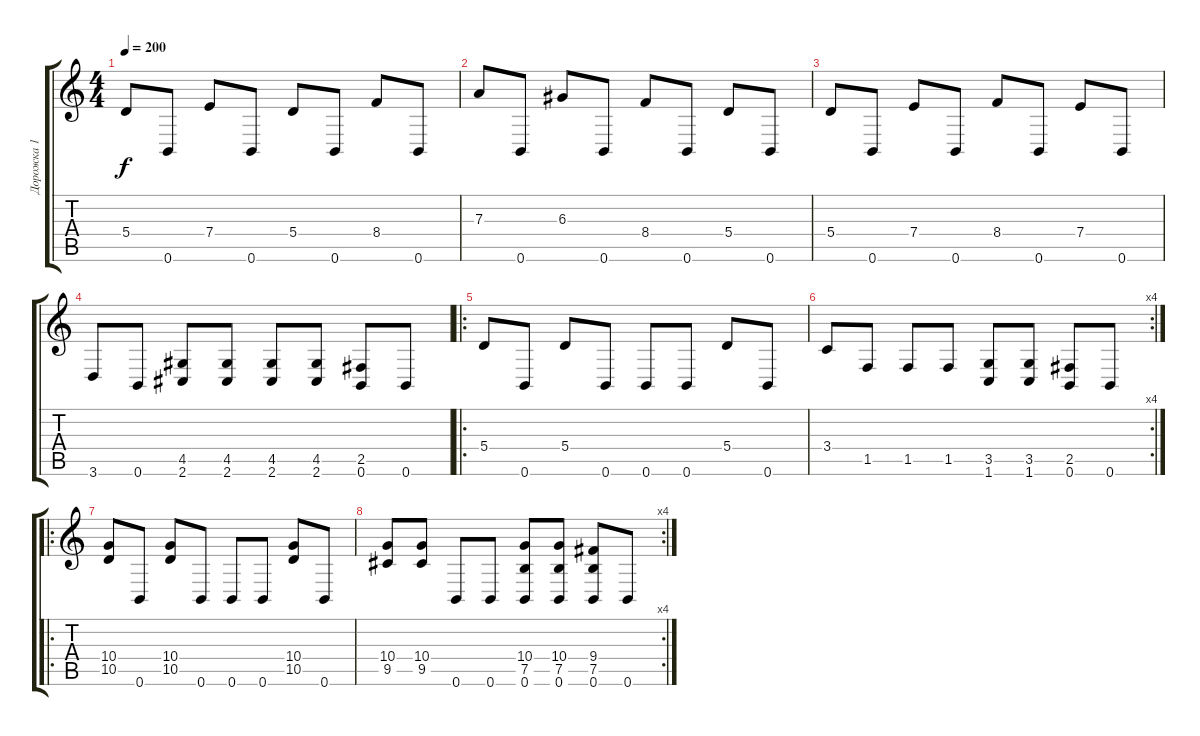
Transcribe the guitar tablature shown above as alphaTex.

\track ("Дорожка 1" "Дорожка 1") {instrument overdrivenguitar}
\staff {score tabs}
\tuning (B3 Gb3 D3 A2 E2 B1) {hide}
\ts (4 4)
\tempo 200
\clef g2
\ks c
5.4.8{dy f} 0.6.8 7.4.8 0.6.8 5.4.8 0.6.8 8.4.8 0.6.8 |
7.3.8 0.6.8 6.3.8 0.6.8 8.4.8 0.6.8 5.4.8 0.6.8 |
5.4.8 0.6.8 7.4.8 0.6.8 8.4.8 0.6.8 7.4.8 0.6.8 |
3.6.8 0.6.8 (4.5 2.6).8 (4.5 2.6).8 (4.5 2.6).8 (4.5 2.6).8 (2.5 0.6).8 0.6.8 |
\ro
5.4.8 0.6.8 5.4.8 0.6.8 0.6.8 0.6.8 5.4.8 0.6.8 |
\rc 4
3.4.8 1.5.8 1.5.8 1.5.8 (3.5 1.6).8 (3.5 1.6).8 (2.5 0.6).8 0.6.8 |
\ro
(10.4 10.5).8 0.6.8 (10.4 10.5).8 0.6.8 0.6.8 0.6.8 (10.4 10.5).8 0.6.8 |
\rc 4
(10.4 9.5).8 (10.4 9.5).8 0.6.8 0.6.8 (10.4 7.5 0.6).8 (10.4 7.5 0.6).8 (9.4 7.5 0.6).8 0.6.8
